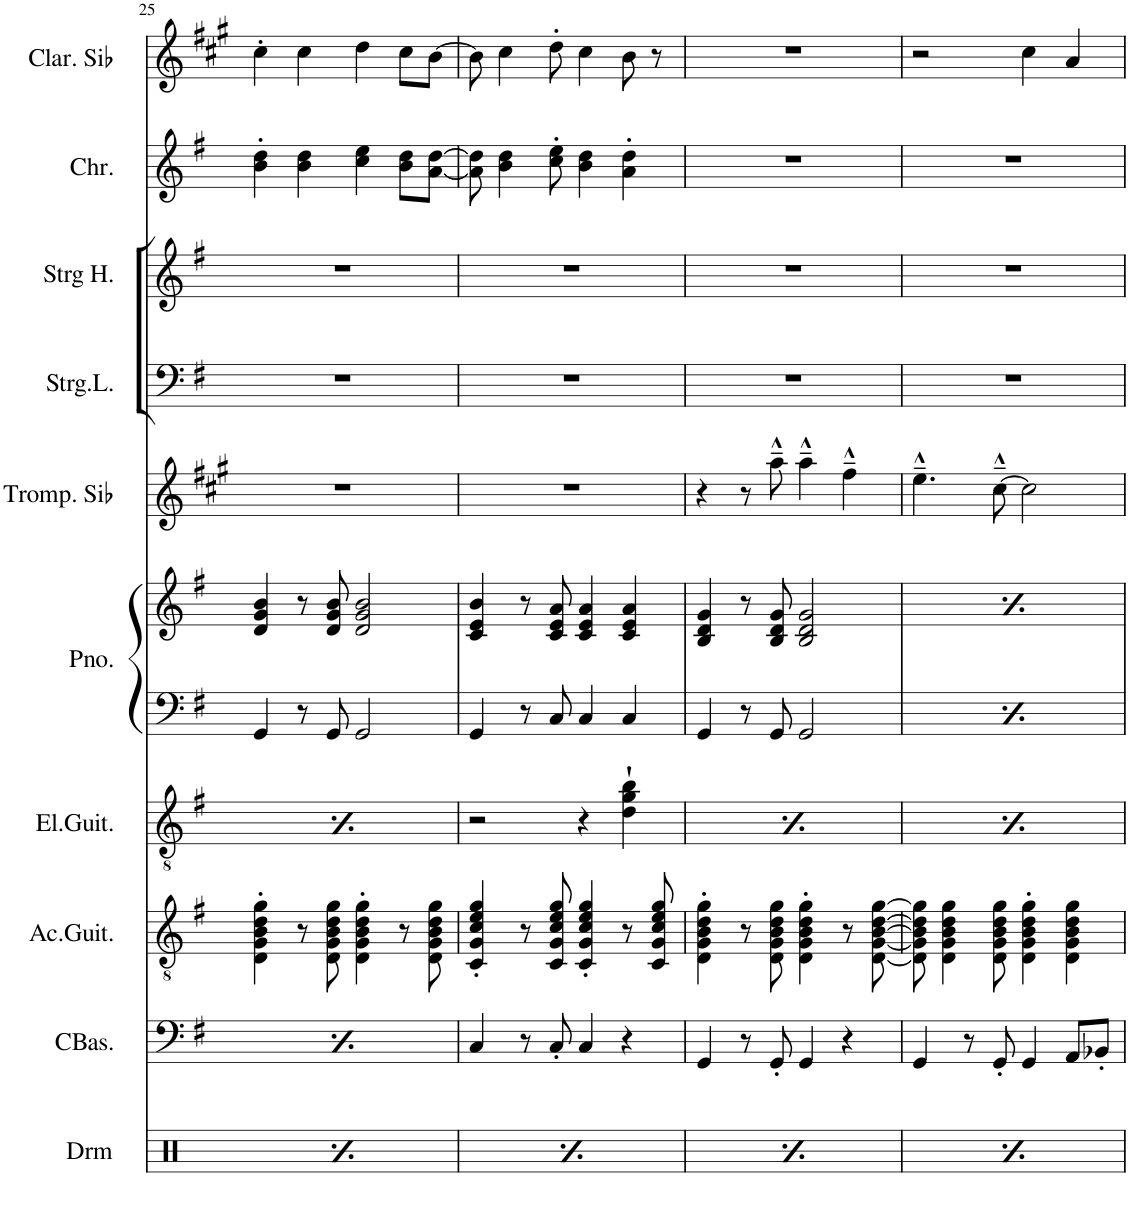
**kern	**kern	**kern	**kern	**kern	**kern	**kern	**kern	**kern	**kern	**kern
*part10	*part9	*part8	*part7	*part6	*part6	*part5	*part4	*part3	*part2	*part1
*staff11	*staff10	*staff9	*staff8	*staff7	*staff6	*staff5	*staff4	*staff3	*staff2	*staff1
*I"Drums	*I"Bass	*I"Steel Strg.Guitar	*I"Electric Guitar	*I"Piano	*	*I"Bb Trumpet	*I"Strings Low	*I"Strings Hi	*I"Choirs Ooooh	*I"Clarinette en Sib
*I'Drm	*	*	*I'El.Guit.	*I'Pno.	*	*I'Trp.	*I'Strg.L.	*I'Strg H.	*I'Chr.	*I'Clar. Sib
!!LO:PB:g=z
*clefX	*clefF4	*clefGv2	*clefGv2	*clefF4	*clefG2	*clefG2	*clefF4	*clefG2	*clefG2	*clefG2
*	*Trd7c12	*	*	*	*	*Trd1c2	*	*	*	*Trd1c2
*k[]	*k[f#]	*k[f#]	*k[f#]	*k[f#]	*k[f#]	*k[f#c#g#]	*k[f#]	*k[f#]	*k[f#]	*k[f#c#g#]
*M2/2	*M2/2	*M2/2	*M2/2	*M2/2	*M2/2	*M2/2	*M2/2	*M2/2	*M2/2	*M2/2
*met(c|)	*met(c|)	*met(c|)	*met(c|)	*met(c|)	*met(c|)	*met(c|)	*met(c|)	*met(c|)	*met(c|)	*met(c|)
=25	=25	=25	=25	=25	=25	=25	=25	=25	=25	=25
*^	*	*	*	*	*	*	*	*	*	*
8Ree/L	4Rd\	4GG/	4D\' 4G\' 4B\' 4d\' 4g\'	2r	4GG/	4d/ 4g/ 4b/	1r	1r	1r	4b\' 4dd\'	4cc#'\
8Ree/	.	.	.	.	.	.	.	.	.	.	.
8Rcc^/	8r	8r	8r	.	8r	8r	.	.	.	4b\ 4dd\	4cc#\
8Ree/J	8Rd\	8GG'/	8D\ 8G\ 8B\ 8d\ 8g\	.	8GG/	8d/ 8g/ 8b/	.	.	.	.	.
8Ree/L	8Rd\	4GG/	4D\' 4G\' 4B\' 4d\' 4g\'	4r	2GG/	2d/ 2g/ 2b/	.	.	.	4cc\ 4ee\	4dd\
8Ree/	8r	.	.	.	.	.	.	.	.	.	.
8Rcc^/	4r	4r	8r	4d\` 4g\` 4b\`	.	.	.	.	.	8b\ 8dd\L	8cc#\L
8Ree/J	.	.	8D\ 8G\ 8B\ 8d\ 8g\	.	.	.	.	.	.	[8a\ [8dd\J	[8b\J
=26	=26	=26	=26	=26	=26	=26	=26	=26	=26	=26	=26
8Ree/L	4Rd\	4C/	4C/' 4G/' 4c/' 4e/' 4g/'	2r	4GG/	4c/ 4e/ 4b/	1r	1r	1r	8a\] 8dd\]	8b\]
8Ree/	.	.	.	.	.	.	.	.	.	4b\ 4dd\	4cc#\
8Rcc^/	8r	8r	8r	.	8r	8r	.	.	.	.	.
8Ree/J	8Rd\	8C'/	8C/ 8G/ 8c/ 8e/ 8g/	.	8C/	8c/ 8e/ 8a/	.	.	.	8cc\' 8ee\'	8dd'\
8Ree/L	8Rd\	4C/	4C/' 4G/' 4c/' 4e/' 4g/'	4r	4C/	4c/ 4e/ 4a/	.	.	.	4b\ 4dd\	4cc#\
8Ree/	8r	.	.	.	.	.	.	.	.	.	.
8Rcc^/	4r	4r	8r	4d\` 4g\` 4b\`	4C/	4c/ 4e/ 4a/	.	.	.	4a\' 4dd\'	8b\
8Ree/J	.	.	8C/ 8G/ 8c/ 8e/ 8g/	.	.	.	.	.	.	.	8r
=27	=27	=27	=27	=27	=27	=27	=27	=27	=27	=27	=27
8Ree/L	4Rd\	4GG/	4D\' 4G\' 4B\' 4d\' 4g\'	2r	4GG/	4B/ 4d/ 4g/	4r	1r	1r	1r	1r
8Ree/	.	.	.	.	.	.	.	.	.	.	.
8Rcc^/	8r	8r	8r	.	8r	8r	8r	.	.	.	.
8Ree/J	8Rd\	8GG'/	8D\ 8G\ 8B\ 8d\ 8g\	.	8GG/	8B/ 8d/ 8g/	8aa~^^\	.	.	.	.
8Ree/L	8Rd\	4GG/	4D\' 4G\' 4B\' 4d\' 4g\'	4r	2GG/	2B/ 2d/ 2g/	4aa~^^\	.	.	.	.
8Ree/	8r	.	.	.	.	.	.	.	.	.	.
8Rcc^/	4r	4r	8r	4d\` 4g\` 4b\`	.	.	4ff#~^^\	.	.	.	.
8Ree/J	.	.	[8D\ [8G\ [8B\ [8d\ [8g\	.	.	.	.	.	.	.	.
=28	=28	=28	=28	=28	=28	=28	=28	=28	=28	=28	=28
8Ree/L	4Rd\	4GG/	8D\] 8G\] 8B\] 8d\] 8g\]	2r	4GG/	4B/ 4d/ 4g/	4.ee~^^\	1r	1r	1r	2r
8Ree/	.	.	4D\ 4G\ 4B\ 4d\ 4g\	.	.	.	.	.	.	.	.
8Rcc^/	8r	8r	.	.	8r	8r	.	.	.	.	.
8Ree/J	8Rd\	8GG'/	8D\ 8G\ 8B\ 8d\ 8g\	.	8GG/	8B/ 8d/ 8g/	[8cc#~^^\	.	.	.	.
8Ree/L	8Rd\	4GG/	4D\' 4G\' 4B\' 4d\' 4g\'	4r	2GG/	2B/ 2d/ 2g/	2cc#\]	.	.	.	4cc#\
8Ree/	8r	.	.	.	.	.	.	.	.	.	.
8Rcc^/	4r	8AA/L	4D\ 4G\ 4B\ 4d\ 4g\	4d\` 4g\` 4b\`	.	.	.	.	.	.	4a/
8Ree/J	.	8BB-X'/J	.	.	.	.	.	.	.	.	.
*v	*v	*	*	*	*	*	*	*	*	*	*
=	=	=	=	=	=	=	=	=	=	=
*-	*-	*-	*-	*-	*-	*-	*-	*-	*-	*-
